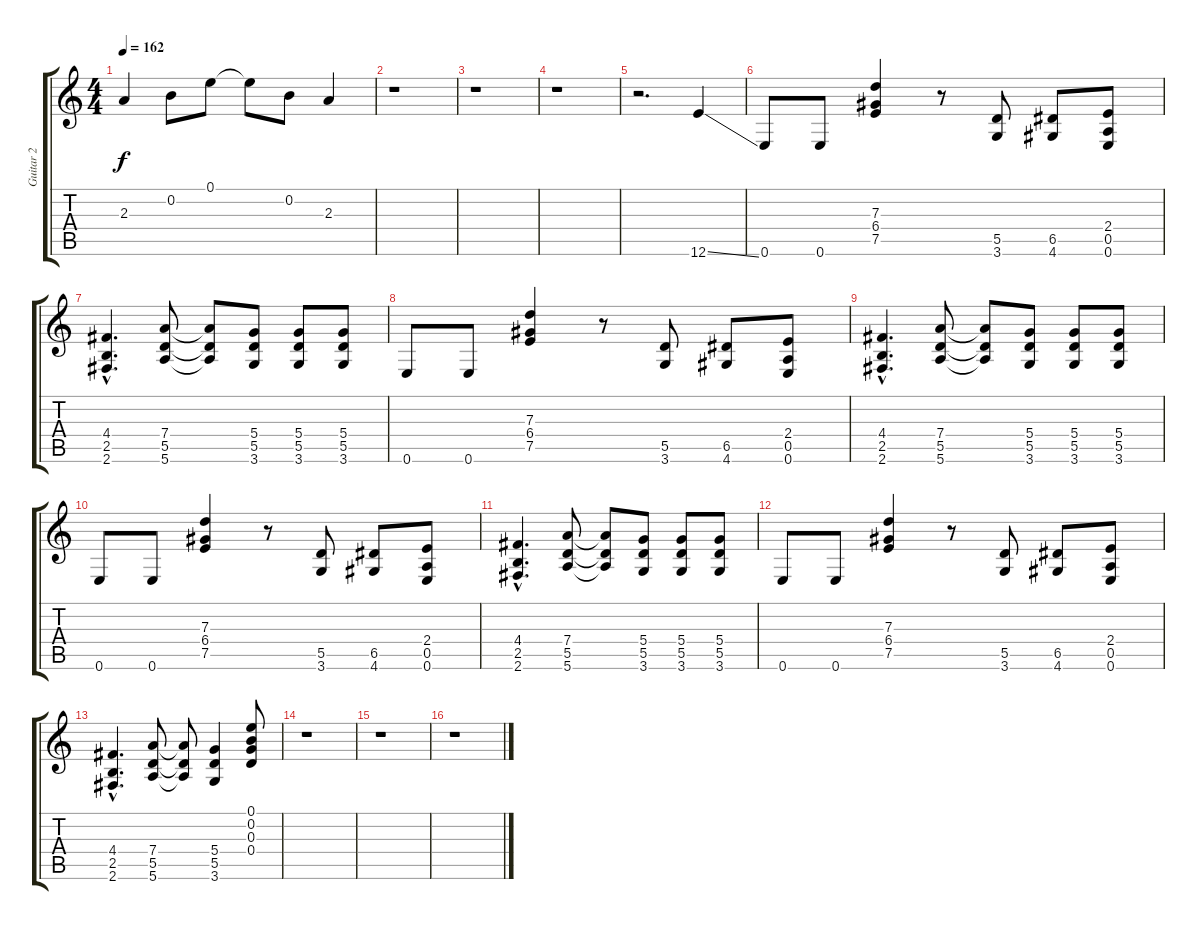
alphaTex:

\track ("Guitar 2" "Guitar 2") {instrument overdrivenguitar}
\staff {score tabs}
\tuning (E4 B3 G3 D3 A2 E2) {hide}
\ts (4 4)
\tempo 162
\clef g2
\ks c
2.3.4{dy f} 0.2.8 0.1.8 0.1{t}.8 0.2.8 2.3.4 |
r.1 |
r.1 |
r.1 |
r.2{d} 12.6{ss}.4 |
0.6.8 0.6.8 (7.3 6.4 7.5).4 r.8 (5.5 3.6).8 (6.5 4.6).8 (2.4 0.5 0.6).8 |
(4.4{hac} 2.5{hac} 2.6{hac}).4{d} (7.4 5.5 5.6).8 (7.4{t} 5.5{t} 5.6{t}).8 (5.4 5.5 3.6).8 (5.4 5.5 3.6).8 (5.4 5.5 3.6).8 |
0.6.8 0.6.8 (7.3 6.4 7.5).4 r.8 (5.5 3.6).8 (6.5 4.6).8 (2.4 0.5 0.6).8 |
(4.4{hac} 2.5{hac} 2.6{hac}).4{d} (7.4 5.5 5.6).8 (7.4{t} 5.5{t} 5.6{t}).8 (5.4 5.5 3.6).8 (5.4 5.5 3.6).8 (5.4 5.5 3.6).8 |
0.6.8 0.6.8 (7.3 6.4 7.5).4 r.8 (5.5 3.6).8 (6.5 4.6).8 (2.4 0.5 0.6).8 |
(4.4{hac} 2.5{hac} 2.6{hac}).4{d} (7.4 5.5 5.6).8 (7.4{t} 5.5{t} 5.6{t}).8 (5.4 5.5 3.6).8 (5.4 5.5 3.6).8 (5.4 5.5 3.6).8 |
0.6.8 0.6.8 (7.3 6.4 7.5).4 r.8 (5.5 3.6).8 (6.5 4.6).8 (2.4 0.5 0.6).8 |
(4.4{hac} 2.5{hac} 2.6{hac}).4{d} (7.4 5.5 5.6).8 (7.4{t} 5.5{t} 5.6{t}).8 (5.4 5.5 3.6).4 (0.1 0.2 0.3 0.4).8 |
r.1 |
r.1 |
r.1
